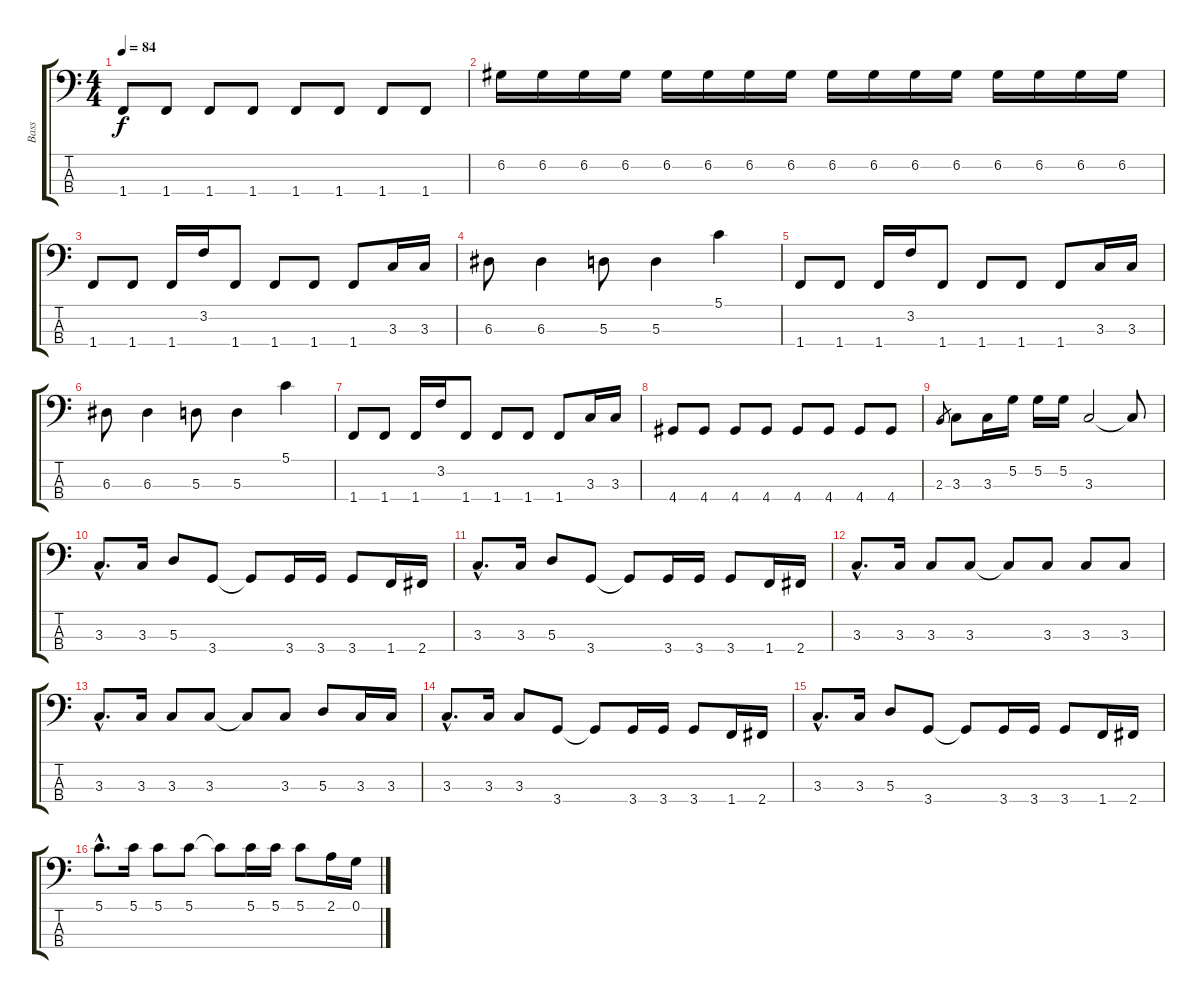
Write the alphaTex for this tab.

\track ("Bass" "Bass") {instrument electricbassfinger}
\staff {score tabs}
\tuning (G2 D2 A1 E1) {hide}
\ts (4 4)
\tempo 84
\clef f4
\ks c
1.4.8{dy f} 1.4.8 1.4.8 1.4.8 1.4.8 1.4.8 1.4.8 1.4.8 |
6.2.16 6.2.16 6.2.16 6.2.16 6.2.16 6.2.16 6.2.16 6.2.16 6.2.16 6.2.16 6.2.16 6.2.16 6.2.16 6.2.16 6.2.16 6.2.16 |
1.4.8 1.4.8 1.4.16 3.2.16 1.4.8 1.4.8 1.4.8 1.4.8 3.3.16 3.3.16 |
6.3.8 6.3.4 5.3.8 5.3.4 5.1.4 |
1.4.8 1.4.8 1.4.16 3.2.16 1.4.8 1.4.8 1.4.8 1.4.8 3.3.16 3.3.16 |
6.3.8 6.3.4 5.3.8 5.3.4 5.1.4 |
1.4.8 1.4.8 1.4.16 3.2.16 1.4.8 1.4.8 1.4.8 1.4.8 3.3.16 3.3.16 |
4.4.8 4.4.8 4.4.8 4.4.8 4.4.8 4.4.8 4.4.8 4.4.8 |
2.3.8{gr} 3.3.8 3.3.16 5.2.16 5.2.16 5.2.16 3.3.2 3.3{t}.8 |
3.3{hac}.8{d} 3.3.16 5.3.8 3.4.8 3.4{t}.8 3.4.16 3.4.16 3.4.8 1.4.16 2.4.16 |
3.3{hac}.8{d} 3.3.16 5.3.8 3.4.8 3.4{t}.8 3.4.16 3.4.16 3.4.8 1.4.16 2.4.16 |
3.3{hac}.8{d} 3.3.16 3.3.8 3.3.8 3.3{t}.8 3.3.8 3.3.8 3.3.8 |
3.3{hac}.8{d} 3.3.16 3.3.8 3.3.8 3.3{t}.8 3.3.8 5.3.8 3.3.16 3.3.16 |
3.3{hac}.8{d} 3.3.16 3.3.8 3.4.8 3.4{t}.8 3.4.16 3.4.16 3.4.8 1.4.16 2.4.16 |
3.3{hac}.8{d} 3.3.16 5.3.8 3.4.8 3.4{t}.8 3.4.16 3.4.16 3.4.8 1.4.16 2.4.16 |
5.1{hac}.8{d} 5.1.16 5.1.8 5.1.8 5.1{t}.8 5.1.16 5.1.16 5.1.8 2.1.16 0.1.16
